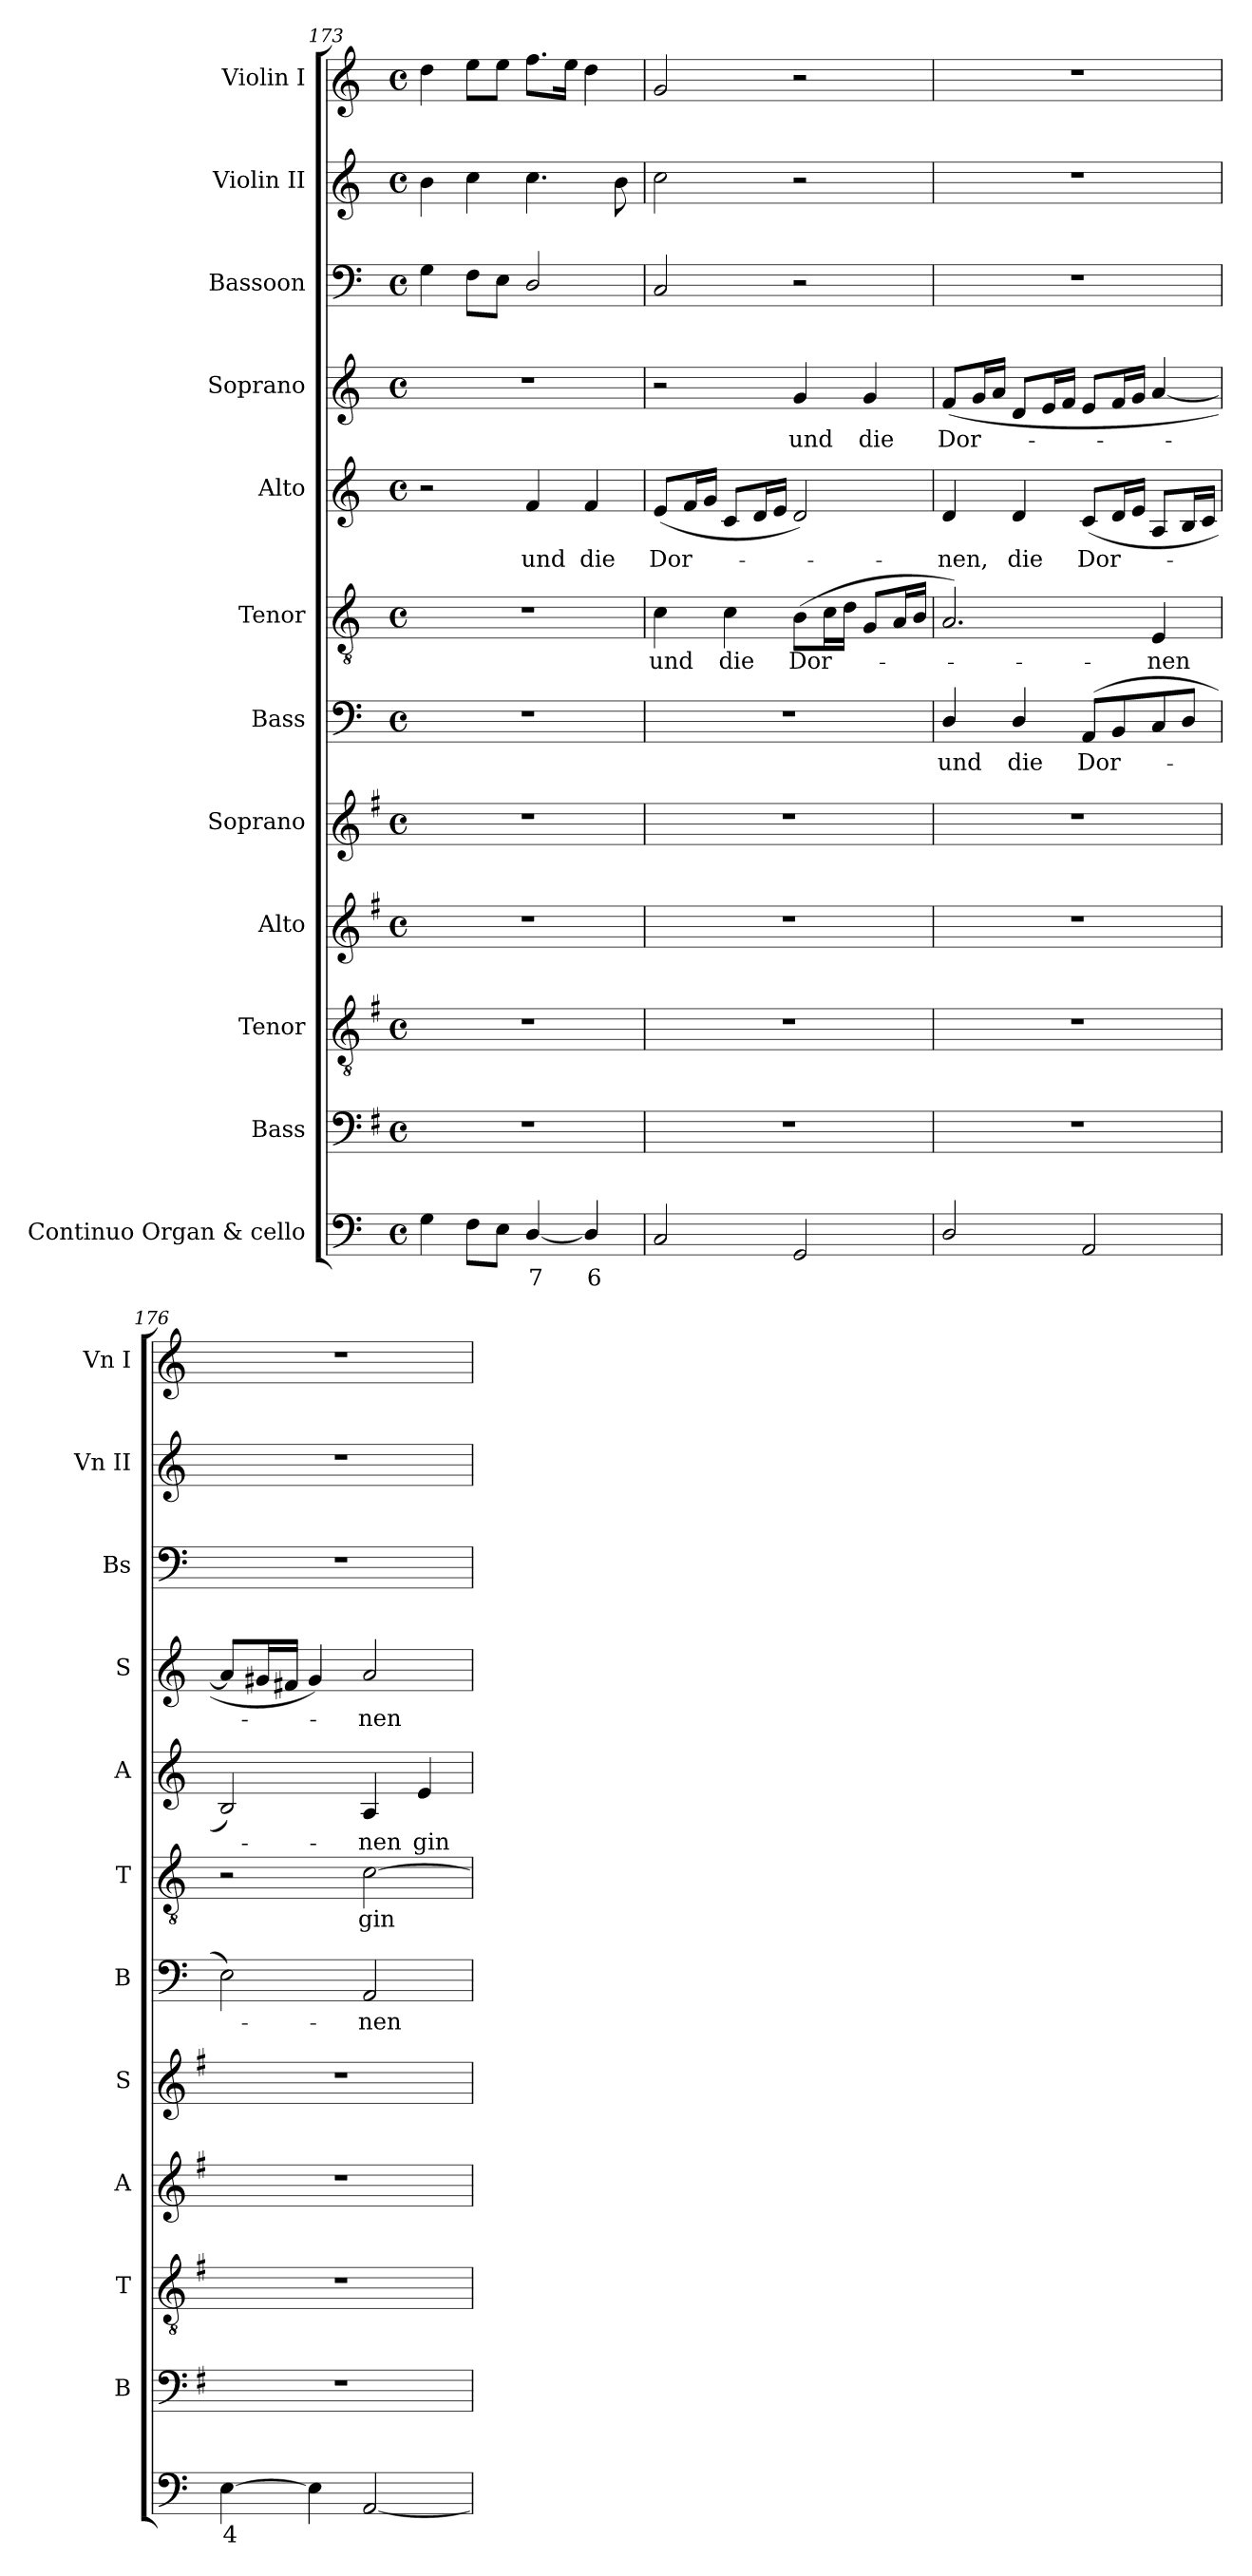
**kern	**text	**kern	**kern	**kern	**kern	**kern	**text	**kern	**text	**kern	**text	**kern	**text	**kern	**kern	**kern
*part12	*part12	*part11	*part10	*part9	*part8	*part7	*part7	*part6	*part6	*part5	*part5	*part4	*part4	*part3	*part2	*part1
*staff12	*staff12	*staff11	*staff10	*staff9	*staff8	*staff7	*staff7	*staff6	*staff6	*staff5	*staff5	*staff4	*staff4	*staff3	*staff2	*staff1
*I"Continuo Organ & cello	*	*I"Bass	*I"Tenor	*I"Alto	*I"Soprano	*I"Bass	*	*I"Tenor	*	*I"Alto	*	*I"Soprano	*	*I"Bassoon	*I"Violin II	*I"Violin I
*	*	*I'B	*I'T	*I'A	*I'S	*I'B	*	*I'T	*	*I'A	*	*I'S	*	*I'Bs	*I'Vn II	*I'Vn I
*clefF4	*	*clefF4	*clefGv2	*clefG2	*clefG2	*clefF4	*	*clefGv2	*	*clefG2	*	*clefG2	*	*clefF4	*clefG2	*clefG2
*	*	*ITrd4c7	*ITrd4c7	*ITrd4c7	*ITrd4c7	*	*	*	*	*	*	*	*	*	*	*
*k[]	*	*k[]	*k[]	*k[]	*k[]	*k[]	*	*k[]	*	*k[]	*	*k[]	*	*k[]	*k[]	*k[]
*C:	*	*C:	*C:	*C:	*C:	*C:	*	*C:	*	*C:	*	*C:	*	*C:	*C:	*C:
*M4/4	*	*M4/4	*M4/4	*M4/4	*M4/4	*M4/4	*	*M4/4	*	*M4/4	*	*M4/4	*	*M4/4	*M4/4	*M4/4
*met(c)	*	*met(c)	*met(c)	*met(c)	*met(c)	*met(c)	*	*met(c)	*	*met(c)	*	*met(c)	*	*met(c)	*met(c)	*met(c)
=173	=173	=173	=173	=173	=173	=173	=173	=173	=173	=173	=173	=173	=173	=173	=173	=173
4G	.	1r	1r	1r	1r	1r	.	1r	.	2r	.	1r	.	4G	4b	4dd
8FL	.	.	.	.	.	.	.	.	.	.	.	.	.	8FL	4cc	8eeL
8EJ	.	.	.	.	.	.	.	.	.	.	.	.	.	8EJ	.	8eeJ
!	!LO:LY:b	!	!	!	!	!	!	!	!	!	!LO:LY:b	!	!	!	!	!
[4D/	7	.	.	.	.	.	.	.	.	4f	und	.	.	2D/	4.cc	8.ffL
.	.	.	.	.	.	.	.	.	.	.	.	.	.	.	.	16eeJ
!	!LO:LY:b	!	!	!	!	!	!	!	!	!	!LO:LY:b	!	!	!	!	!
4D/]	6	.	.	.	.	.	.	.	.	4f	die	.	.	.	.	4dd
.	.	.	.	.	.	.	.	.	.	.	.	.	.	.	8b	.
=174	=174	=174	=174	=174	=174	=174	=174	=174	=174	=174	=174	=174	=174	=174	=174	=174
!	!	!	!	!	!	!	!	!	!LO:LY:b	!	!LO:LY:b	!	!	!	!	!
2C	.	1r	1r	1r	1r	1r	.	4c	und	(<8eL	Dor-	2r	.	2C	2cc	2g
.	.	.	.	.	.	.	.	.	.	16fL	.	.	.	.	.	.
.	.	.	.	.	.	.	.	.	.	16gJJ	.	.	.	.	.	.
!	!	!	!	!	!	!	!	!	!LO:LY:b	!	!	!	!	!	!	!
.	.	.	.	.	.	.	.	4c	die	8cL	.	.	.	.	.	.
.	.	.	.	.	.	.	.	.	.	16dL	.	.	.	.	.	.
.	.	.	.	.	.	.	.	.	.	16eJJ	.	.	.	.	.	.
!	!	!	!	!	!	!	!	!	!LO:LY:b	!	!	!	!LO:LY:b	!	!	!
2GG	.	.	.	.	.	.	.	(<8BL	Dor-	2d)	.	4g	und	2r	2r	2r
.	.	.	.	.	.	.	.	16cL	.	.	.	.	.	.	.	.
.	.	.	.	.	.	.	.	16dJJ	.	.	.	.	.	.	.	.
!	!	!	!	!	!	!	!	!	!	!	!	!	!LO:LY:b	!	!	!
.	.	.	.	.	.	.	.	8GL	.	.	.	4g	die	.	.	.
.	.	.	.	.	.	.	.	16AL	.	.	.	.	.	.	.	.
.	.	.	.	.	.	.	.	16BJJ	.	.	.	.	.	.	.	.
=175	=175	=175	=175	=175	=175	=175	=175	=175	=175	=175	=175	=175	=175	=175	=175	=175
!	!	!	!	!	!	!	!LO:LY:b	!	!	!	!LO:LY:b	!	!LO:LY:b	!	!	!
2D/	.	1r	1r	1r	1r	4D/	und	2.A)	.	4d	nen,	(<8fL	Dor-	1r	1r	1r
.	.	.	.	.	.	.	.	.	.	.	.	16gL	.	.	.	.
.	.	.	.	.	.	.	.	.	.	.	.	16aJJ	.	.	.	.
!	!	!	!	!	!	!	!LO:LY:b	!	!	!	!LO:LY:b	!	!	!	!	!
.	.	.	.	.	.	4D/	die	.	.	4d	die	8dL	.	.	.	.
.	.	.	.	.	.	.	.	.	.	.	.	16eL	.	.	.	.
.	.	.	.	.	.	.	.	.	.	.	.	16fJJ	.	.	.	.
!	!	!	!	!	!	!	!LO:LY:b	!	!	!	!LO:LY:b	!	!	!	!	!
2AA	.	.	.	.	.	(<8AAL	Dor-	.	.	(<8cL	Dor-	8eL	.	.	.	.
.	.	.	.	.	.	8BB	.	.	.	16dL	.	16fL	.	.	.	.
.	.	.	.	.	.	.	.	.	.	16eJJ	.	16gJJ	.	.	.	.
!	!	!	!	!	!	!	!	!	!LO:LY:b	!	!	!	!	!	!	!
.	.	.	.	.	.	8C	.	4E	nen	8AL	.	[4a	.	.	.	.
.	.	.	.	.	.	8DJ	.	.	.	16BL	.	.	.	.	.	.
.	.	.	.	.	.	.	.	.	.	16cJJ	.	.	.	.	.	.
=176	=176	=176	=176	=176	=176	=176	=176	=176	=176	=176	=176	=176	=176	=176	=176	=176
!	!LO:LY:b	!	!	!	!	!	!	!	!	!	!	!	!	!	!	!
[4E	4	1r	1r	1r	1r	2E)	.	2r	.	2B)	.	8aL]	.	1r	1r	1r
.	.	.	.	.	.	.	.	.	.	.	.	16g#XL	.	.	.	.
.	.	.	.	.	.	.	.	.	.	.	.	16f#XJJ	.	.	.	.
4E]	.	.	.	.	.	.	.	.	.	.	.	4g#)	.	.	.	.
!	!	!	!	!	!	!	!LO:LY:b	!	!LO:LY:b	!	!LO:LY:b	!	!LO:LY:b	!	!	!
[2AA	.	.	.	.	.	2AA	nen	[2c	gin-	4A	nen	2a	nen	.	.	.
!	!	!	!	!	!	!	!	!	!	!	!LO:LY:b	!	!	!	!	!
.	.	.	.	.	.	.	.	.	.	4e	gin-	.	.	.	.	.
=	=	=	=	=	=	=	=	=	=	=	=	=	=	=	=	=
*-	*-	*-	*-	*-	*-	*-	*-	*-	*-	*-	*-	*-	*-	*-	*-	*-
